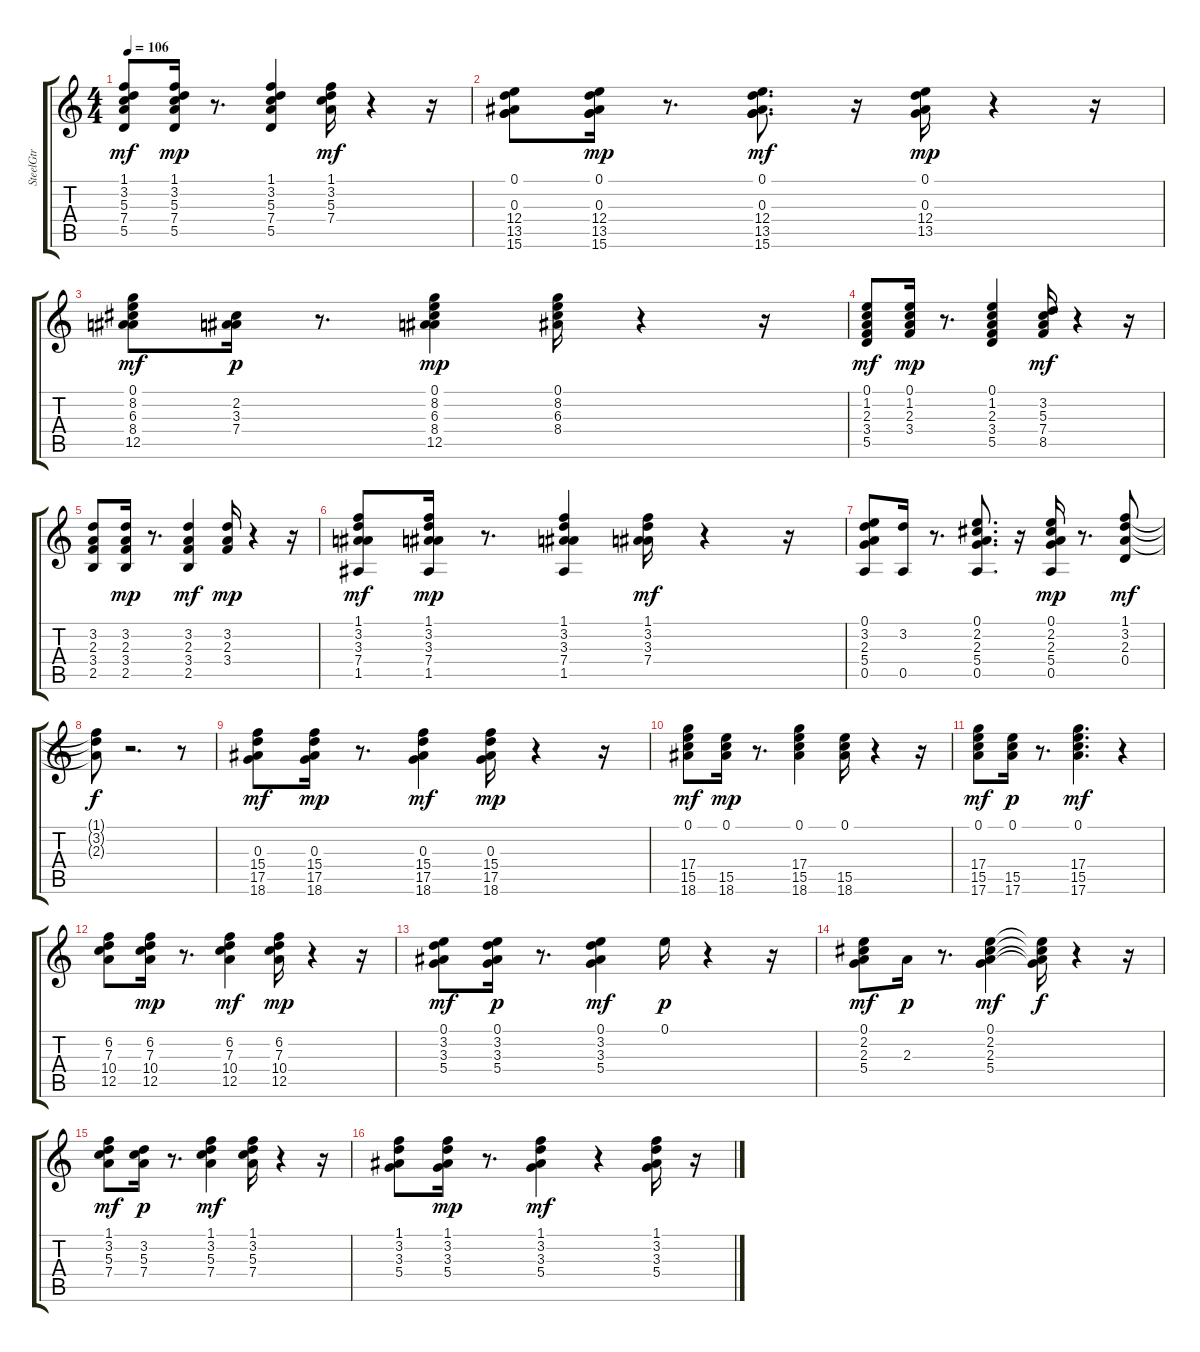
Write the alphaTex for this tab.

\track ("SteelGtr" "SteelGtr") {instrument acousticguitarsteel}
\staff {score tabs}
\tuning (E4 B3 G3 D3 A2 E2) {hide}
\ts (4 4)
\tempo 106
\clef g2
\ks c
(1.1 3.2 5.3 7.4 5.5).8{dy mf} (1.1 3.2 5.3 7.4 5.5).16{dy mp} r.8{d} (1.1 3.2 5.3 7.4 5.5).4 (1.1 3.2 5.3 7.4).16{dy mf} r.4 r.16 |
(0.1 0.3 12.4 13.5 15.6).8 (0.1 0.3 12.4 13.5 15.6).16{dy mp} r.8{d} (0.1 0.3 12.4 13.5 15.6).8{d dy mf} r.16 (0.1 0.3 12.4 13.5).16{dy mp} r.4 r.16 |
(0.1 8.2 6.3 8.4 12.5).8{dy mf} (2.2 3.3 7.4).16{dy p} r.8{d} (0.1 8.2 6.3 8.4 12.5).4{dy mp} (0.1 8.2 6.3 8.4).16 r.4 r.16 |
(0.1 1.2 2.3 3.4 5.5).8{dy mf} (0.1 1.2 2.3 3.4).16{dy mp} r.8{d} (0.1 1.2 2.3 3.4 5.5).4 (3.2 5.3 7.4 8.5).16{dy mf} r.4 r.16 |
(3.2 2.3 3.4 2.5).8 (3.2 2.3 3.4 2.5).16{dy mp} r.8{d} (3.2 2.3 3.4 2.5).4{dy mf} (3.2 2.3 3.4).16{dy mp} r.4 r.16 |
(1.1 3.2 3.3 7.4 1.5).8{dy mf} (1.1 3.2 3.3 7.4 1.5).16{dy mp} r.8{d} (1.1 3.2 3.3 7.4 1.5).4 (1.1 3.2 3.3 7.4).16{dy mf} r.4 r.16 |
(0.1 3.2 2.3 5.4 0.5).8 (3.2 0.5).16 r.8{d} (0.1 2.2 2.3 5.4 0.5).8{d} r.16 (0.1 2.2 2.3 5.4 0.5).16{dy mp} r.8{d} (1.1 3.2 2.3 0.4).8{dy mf} |
(1.1{t} 3.2{t} 2.3{t}).8{dy f} r.2{d} r.8 |
(0.3 15.4 17.5 18.6).8{dy mf} (0.3 15.4 17.5 18.6).16{dy mp} r.8{d} (0.3 15.4 17.5 18.6).4{dy mf} (0.3 15.4 17.5 18.6).16{dy mp} r.4 r.16 |
(0.1 17.4 15.5 18.6).8{dy mf} (0.1 15.5 18.6).16{dy mp} r.8{d} (0.1 17.4 15.5 18.6).4 (0.1 15.5 18.6).16 r.4 r.16 |
(0.1 17.4 15.5 17.6).8{dy mf} (0.1 15.5 17.6).16{dy p} r.8{d} (0.1 17.4 15.5 17.6).4{d dy mf} r.4 |
(6.2 7.3 10.4 12.5).8 (6.2 7.3 10.4 12.5).16{dy mp} r.8{d} (6.2 7.3 10.4 12.5).4{dy mf} (6.2 7.3 10.4 12.5).16{dy mp} r.4 r.16 |
(0.1 3.2 3.3 5.4).8{dy mf} (0.1 3.2 3.3 5.4).16{dy p} r.8{d} (0.1 3.2 3.3 5.4).4{dy mf} 0.1.16{dy p} r.4 r.16 |
(0.1 2.2 2.3 5.4).8{dy mf} 2.3.16{dy p} r.8{d} (0.1 2.2 2.3 5.4).4{dy mf} (0.1{t} 2.2{t} 2.3{t} 5.4{t}).16{dy f} r.4 r.16 |
(1.1 3.2 5.3 7.4).8{dy mf} (3.2 5.3 7.4).16{dy p} r.8{d} (1.1 3.2 5.3 7.4).4{dy mf} (1.1 3.2 5.3 7.4).16 r.4 r.16 |
(1.1 3.2 3.3 5.4).8 (1.1 3.2 3.3 5.4).16{dy mp} r.8{d} (1.1 3.2 3.3 5.4).4{dy mf} r.4 (1.1 3.2 3.3 5.4).16 r.16
